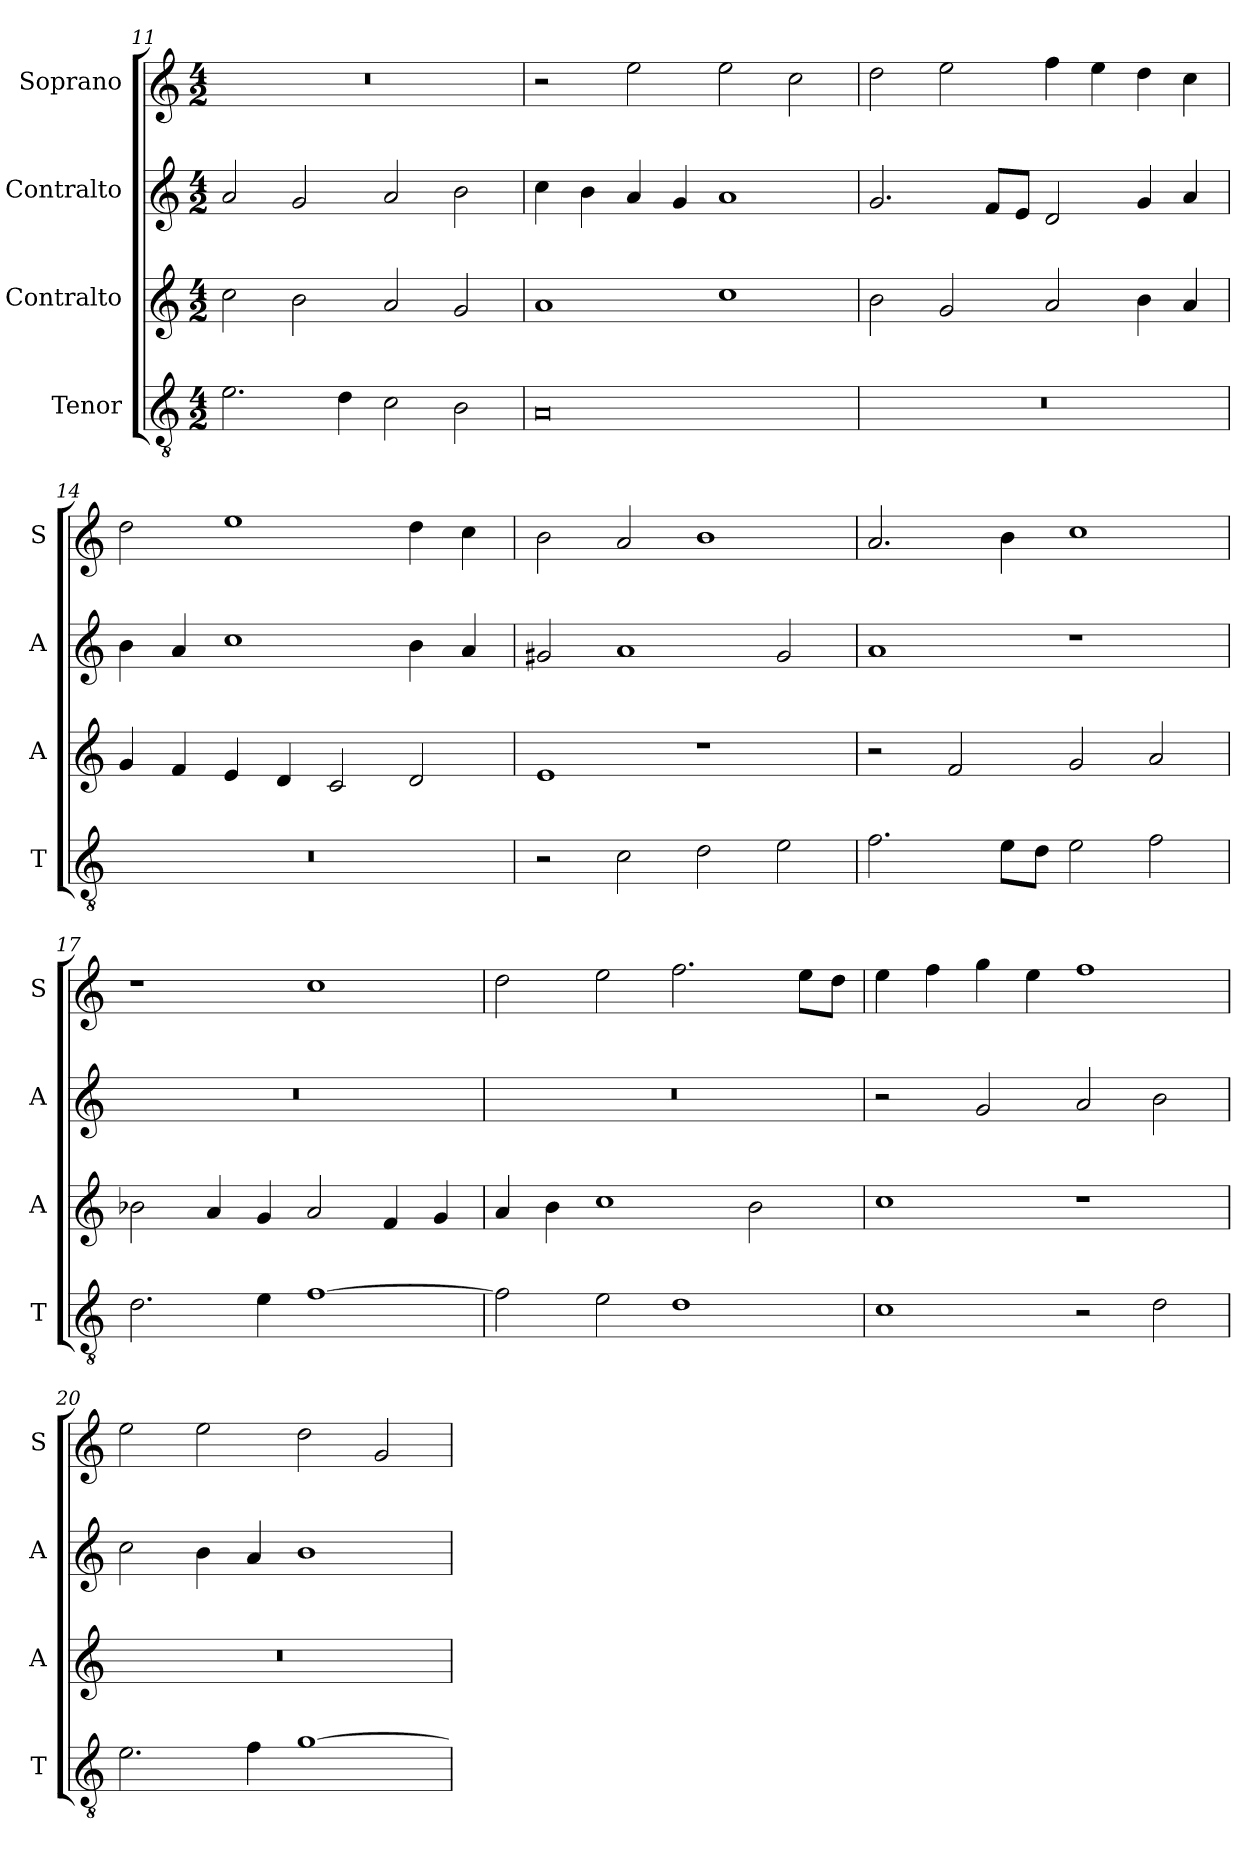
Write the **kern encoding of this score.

**kern	**kern	**kern	**kern
*part4	*part3	*part2	*part1
*staff4	*staff3	*staff2	*staff1
*I"Tenor	*I"Contralto	*I"Contralto	*I"Soprano
*I'T	*I'A	*I'A	*I'S
*clefGv2	*clefG2	*clefG2	*clefG2
*k[]	*k[]	*k[]	*k[]
*C:ion	*C:ion	*C:ion	*C:ion
*M4/2	*M4/2	*M4/2	*M4/2
=11	=11	=11	=11
2.e	2cc	2a	0r
.	2b	2g	.
4d	.	.	.
2c	2a	2a	.
2B	2g	2b	.
=12	=12	=12	=12
0A	1a	4cc	2r
.	.	4b	.
.	.	4a	2ee
.	.	4g	.
.	1cc	1a	2ee
.	.	.	2cc
=13	=13	=13	=13
0r	2b	2.g	2dd
.	2g	.	2ee
.	.	8f/L	.
.	.	8e/J	.
.	2a	2d	4ff
.	.	.	4ee
.	4b	4g	4dd
.	4a	4a	4cc
=14	=14	=14	=14
0r	4g	4b	2dd
.	4f	4a	.
.	4e	1cc	1ee
.	4d	.	.
.	2c	.	.
.	2d	4b	4dd
.	.	4a	4cc
=15	=15	=15	=15
2r	1e	2g#X	2b
2c	.	1a	2a
2d	1r	.	1b
2e	.	2g#	.
=16	=16	=16	=16
2.f	2r	1a	2.a
.	2f	.	.
8e\L	.	.	4b
8d\J	.	.	.
2e	2g	1r	1cc
2f	2a	.	.
=17	=17	=17	=17
2.d	2b-X	0r	1r
.	4a	.	.
4e	4g	.	.
[1f	2a	.	1cc
.	4f	.	.
.	4g	.	.
=18	=18	=18	=18
2f]	4a	0r	2dd
.	4b	.	.
2e	1cc	.	2ee
1d	.	.	2.ff
.	2b	.	.
.	.	.	8ee\L
.	.	.	8dd\J
=19	=19	=19	=19
1c	1cc	2r	4ee
.	.	.	4ff
.	.	2g	4gg
.	.	.	4ee
2r	1r	2a	1ff
2d	.	2b	.
=20	=20	=20	=20
2.e	0r	2cc	2ee
.	.	4b	2ee
4f	.	4a	.
[1g	.	1b	2dd
.	.	.	2g
=	=	=	=
*-	*-	*-	*-
